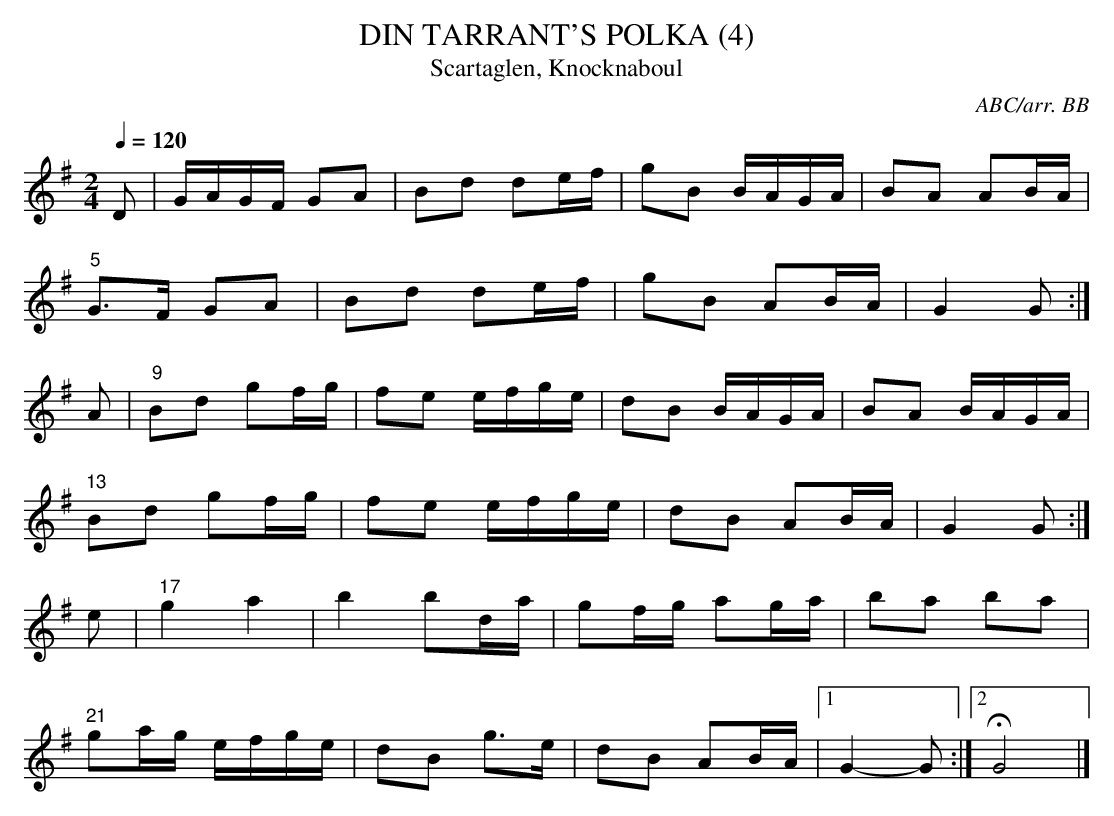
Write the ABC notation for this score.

X:1
T:DIN TARRANT'S POLKA (4)
T:Scartaglen, Knocknaboul
C:ABC/arr. BB
Q:1/4=120
L:1/8
M:2/4
K:G
D|G/A/G/F/ GA|Bd de/f/|gB B/A/G/A/|BA AB/A/|
"5"G>F GA|Bd de/f/|gB AB/A/|G2G :|
A|"9"Bd gf/g/|fe e/f/g/e/|dB B/A/G/A/|BA B/A/G/A/|
"13"Bd gf/g/|fe e/f/g/e/|dB AB/A/|G2G :|
e|"17"g2 a2|b2 bd/a/|gf/g/ ag/a/|ba ba|
"21"ga/g/ e/f/g/e/|dB g>e|dB AB/A/|1 G2-G:|\
[2 HG4|]
